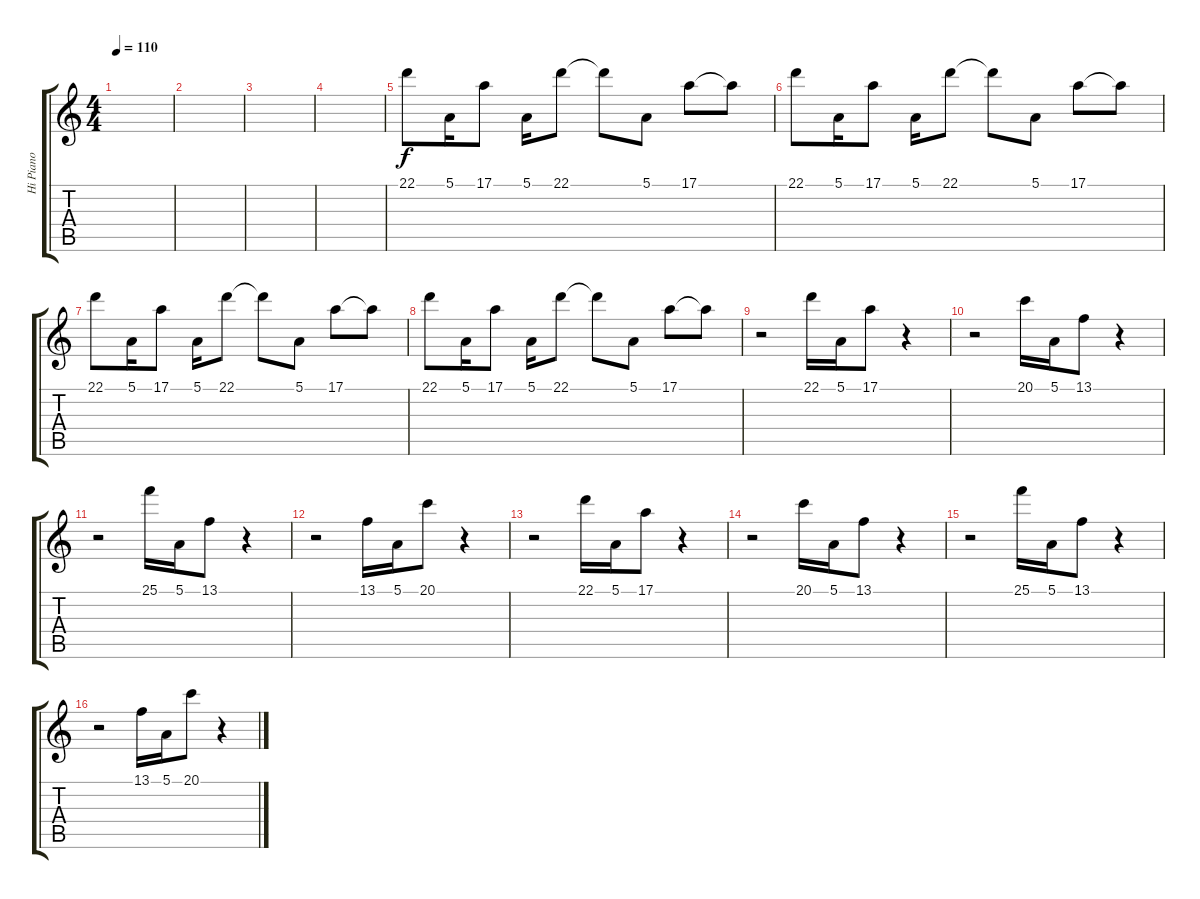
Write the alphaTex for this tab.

\track ("Hi Piano" "Hi Piano") {instrument vibraphone}
\staff {score tabs}
\tuning (E4 B3 G3 D3 A2 E2) {hide}
\ts (4 4)
\tempo 110
\clef g2
\ks c
|
|
|
|
22.1.8 5.1.16 17.1.8 5.1.16 22.1.8 22.1{t}.8 5.1.8 17.1.8 17.1{t}.8 |
22.1.8 5.1.16 17.1.8 5.1.16 22.1.8 22.1{t}.8 5.1.8 17.1.8 17.1{t}.8 |
22.1.8 5.1.16 17.1.8 5.1.16 22.1.8 22.1{t}.8 5.1.8 17.1.8 17.1{t}.8 |
22.1.8 5.1.16 17.1.8 5.1.16 22.1.8 22.1{t}.8 5.1.8 17.1.8 17.1{t}.8 |
r.2{volume 14} 22.1.16 5.1.16 17.1.8 r.4 |
r.2 20.1.16 5.1.16 13.1.8 r.4 |
r.2 25.1.16 5.1.16 13.1.8 r.4 |
r.2 13.1.16 5.1.16 20.1.8 r.4 |
r.2 22.1.16 5.1.16 17.1.8 r.4 |
r.2 20.1.16 5.1.16 13.1.8 r.4 |
r.2 25.1.16 5.1.16 13.1.8 r.4 |
r.2 13.1.16 5.1.16 20.1.8 r.4
